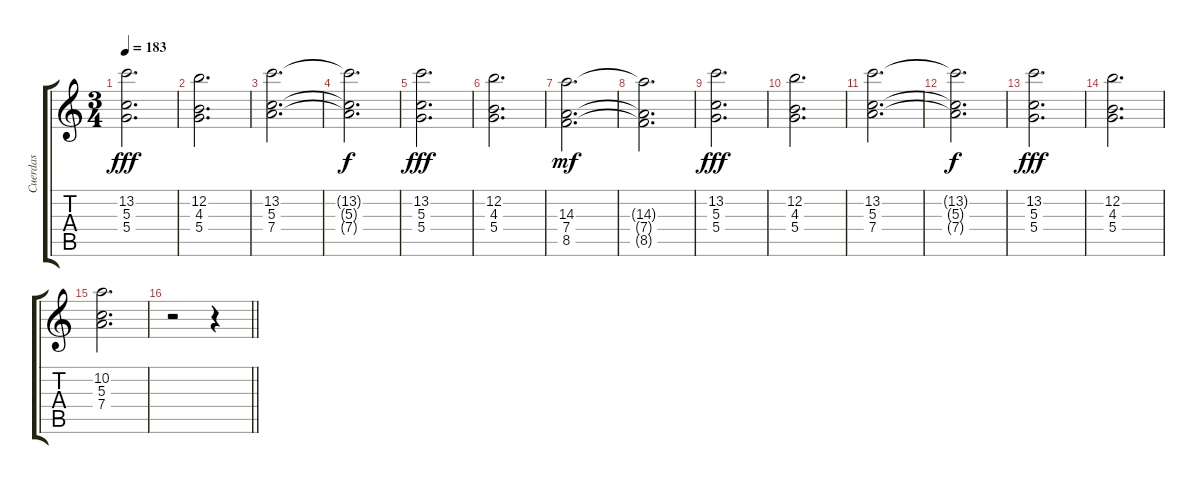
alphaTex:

\track ("Cuerdas" "Cuerdas") {instrument stringensemble2}
\staff {score tabs}
\tuning (E5 B4 G4 D4 A3 E3) {hide}
\ts (3 4)
\tempo 183
\clef g2
\ks c
(13.2 5.3 5.4).2{d dy fff volume 12 instrument stringensemble2} |
(12.2 4.3 5.4).2{d} |
(13.2 5.3 7.4).2{d} |
(13.2{t} 5.3{t} 7.4{t}).2{d dy f} |
(13.2 5.3 5.4).2{d dy fff} |
(12.2 4.3 5.4).2{d} |
(14.3 7.4 8.5).2{d dy mf} |
(14.3{t} 7.4{t} 8.5{t}).2{d} |
(13.2 5.3 5.4).2{d dy fff} |
(12.2 4.3 5.4).2{d} |
(13.2 5.3 7.4).2{d} |
(13.2{t} 5.3{t} 7.4{t}).2{d dy f} |
(13.2 5.3 5.4).2{d dy fff} |
(12.2 4.3 5.4).2{d} |
(10.2 5.3 7.4).2{d} |
\barLineRight lightlight
r.2 r.4
